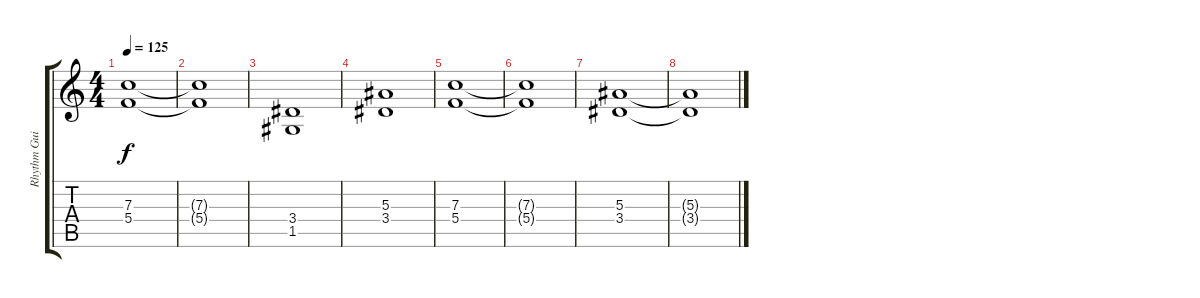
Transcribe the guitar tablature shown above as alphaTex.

\track ("Rhythm Guitar" "Rhythm Gui") {instrument distortionguitar}
\staff {score tabs}
\tuning (D4 A3 F3 C3 G2 D2) {hide}
\ts (4 4)
\tempo 125
\clef g2
\ks c
(7.3 5.4).1{dy f} |
(7.3{t} 5.4{t}).1 |
(3.4 1.5).1 |
(5.3 3.4).1 |
(7.3 5.4).1 |
(7.3{t} 5.4{t}).1 |
(5.3 3.4).1 |
(5.3{t} 3.4{t}).1
